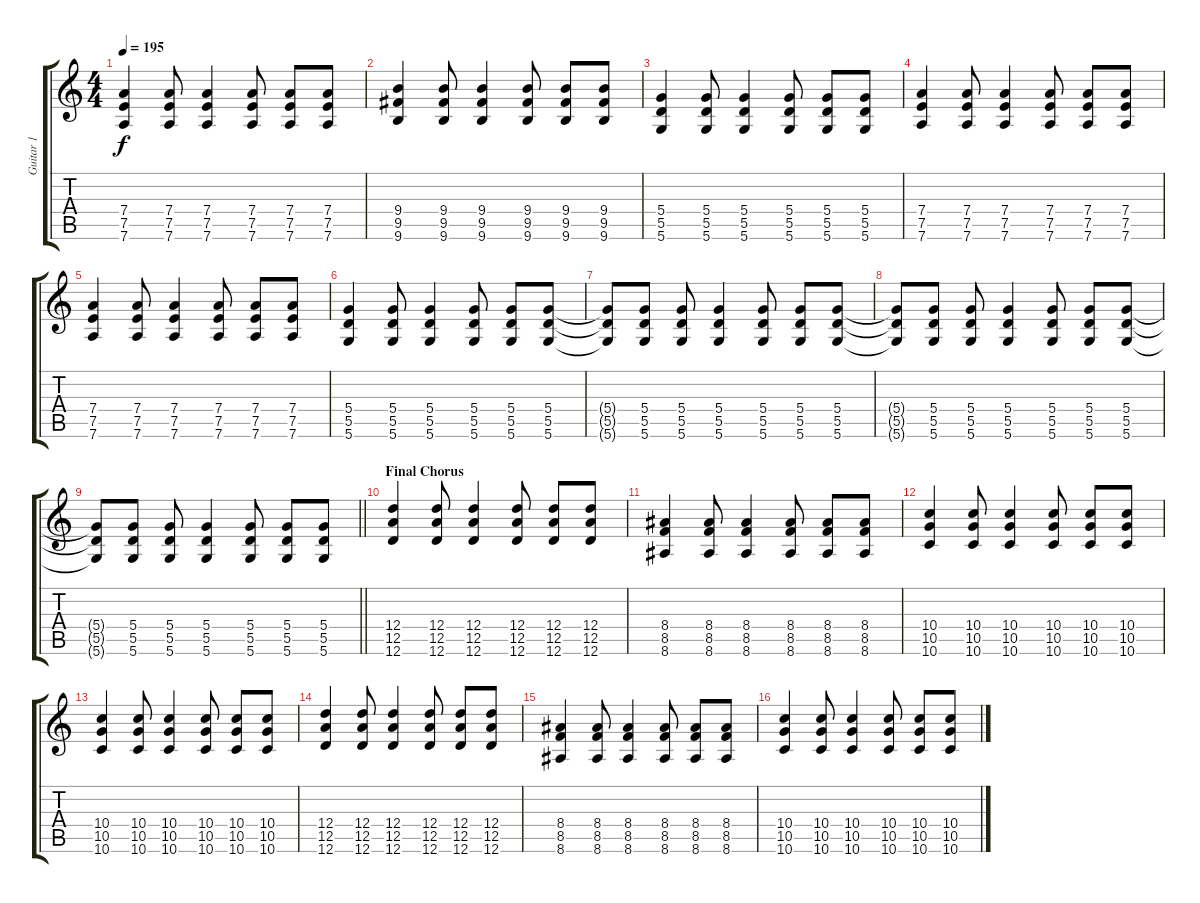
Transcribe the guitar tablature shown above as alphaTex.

\track ("Guitar 1" "Guitar 1") {instrument distortionguitar}
\staff {score tabs}
\tuning (E4 B3 G3 D3 A2 D2) {hide}
\ts (4 4)
\tempo 195
\clef g2
\ks c
(7.4 7.5 7.6).4{dy f} (7.4 7.5 7.6).8 (7.4 7.5 7.6).4 (7.4 7.5 7.6).8 (7.4 7.5 7.6).8 (7.4 7.5 7.6).8 |
(9.4 9.5 9.6).4 (9.4 9.5 9.6).8 (9.4 9.5 9.6).4 (9.4 9.5 9.6).8 (9.4 9.5 9.6).8 (9.4 9.5 9.6).8 |
(5.4 5.5 5.6).4 (5.4 5.5 5.6).8 (5.4 5.5 5.6).4 (5.4 5.5 5.6).8 (5.4 5.5 5.6).8 (5.4 5.5 5.6).8 |
(7.4 7.5 7.6).4 (7.4 7.5 7.6).8 (7.4 7.5 7.6).4 (7.4 7.5 7.6).8 (7.4 7.5 7.6).8 (7.4 7.5 7.6).8 |
(7.4 7.5 7.6).4 (7.4 7.5 7.6).8 (7.4 7.5 7.6).4 (7.4 7.5 7.6).8 (7.4 7.5 7.6).8 (7.4 7.5 7.6).8 |
(5.4 5.5 5.6).4 (5.4 5.5 5.6).8 (5.4 5.5 5.6).4 (5.4 5.5 5.6).8 (5.4 5.5 5.6).8 (5.4 5.5 5.6).8 |
(5.4{t} 5.5{t} 5.6{t}).8 (5.4 5.5 5.6).8 (5.4 5.5 5.6).8 (5.4 5.5 5.6).4 (5.4 5.5 5.6).8 (5.4 5.5 5.6).8 (5.4 5.5 5.6).8 |
(5.4{t} 5.5{t} 5.6{t}).8 (5.4 5.5 5.6).8 (5.4 5.5 5.6).8 (5.4 5.5 5.6).4 (5.4 5.5 5.6).8 (5.4 5.5 5.6).8 (5.4 5.5 5.6).8 |
\barLineRight lightlight
(5.4{t} 5.5{t} 5.6{t}).8 (5.4 5.5 5.6).8 (5.4 5.5 5.6).8 (5.4 5.5 5.6).4 (5.4 5.5 5.6).8 (5.4 5.5 5.6).8 (5.4 5.5 5.6).8 |
\section ("" "Final Chorus")
(12.4 12.5 12.6).4 (12.4 12.5 12.6).8 (12.4 12.5 12.6).4 (12.4 12.5 12.6).8 (12.4 12.5 12.6).8 (12.4 12.5 12.6).8 |
(8.4 8.5 8.6).4 (8.4 8.5 8.6).8 (8.4 8.5 8.6).4 (8.4 8.5 8.6).8 (8.4 8.5 8.6).8 (8.4 8.5 8.6).8 |
(10.4 10.5 10.6).4 (10.4 10.5 10.6).8 (10.4 10.5 10.6).4 (10.4 10.5 10.6).8 (10.4 10.5 10.6).8 (10.4 10.5 10.6).8 |
(10.4 10.5 10.6).4 (10.4 10.5 10.6).8 (10.4 10.5 10.6).4 (10.4 10.5 10.6).8 (10.4 10.5 10.6).8 (10.4 10.5 10.6).8 |
(12.4 12.5 12.6).4 (12.4 12.5 12.6).8 (12.4 12.5 12.6).4 (12.4 12.5 12.6).8 (12.4 12.5 12.6).8 (12.4 12.5 12.6).8 |
(8.4 8.5 8.6).4 (8.4 8.5 8.6).8 (8.4 8.5 8.6).4 (8.4 8.5 8.6).8 (8.4 8.5 8.6).8 (8.4 8.5 8.6).8 |
(10.4 10.5 10.6).4 (10.4 10.5 10.6).8 (10.4 10.5 10.6).4 (10.4 10.5 10.6).8 (10.4 10.5 10.6).8 (10.4 10.5 10.6).8
